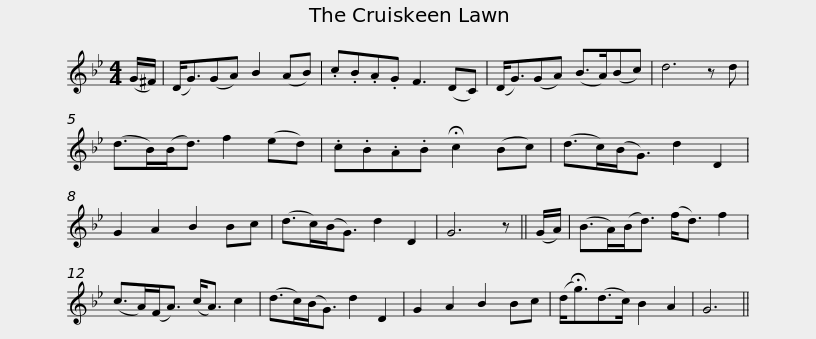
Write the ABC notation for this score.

X:1
L:1/8
M:4/4
I:linebreak $
K:Gmin
V:1 treble
V:1
 (G/^F/) | (D<G)(GA) B2 (AB) | .c.B.A.G F3 (DC) | (D<G)(GA) (B>A)(Bc) | d6 z d | %5
 (d>B)(B<d) f2 (ed) |$ .c.B.A.B !fermata!c2 (Bc) | (d>c)(B<G) d2 D2 | G2 A2 B2 Bc | (d>c)(B<G) d2 D2 | %10
 G6 z || (G/A/) | (B>A)(B<d) (f<d) f2 |$ (c>A)(F<A) (c<A) c2 | (d>c)(B<G) d2 D2 | %15
 G2 A2 B2 Bc | (d<!fermata!g)(d>c) B2 A2 | G6 || %18
